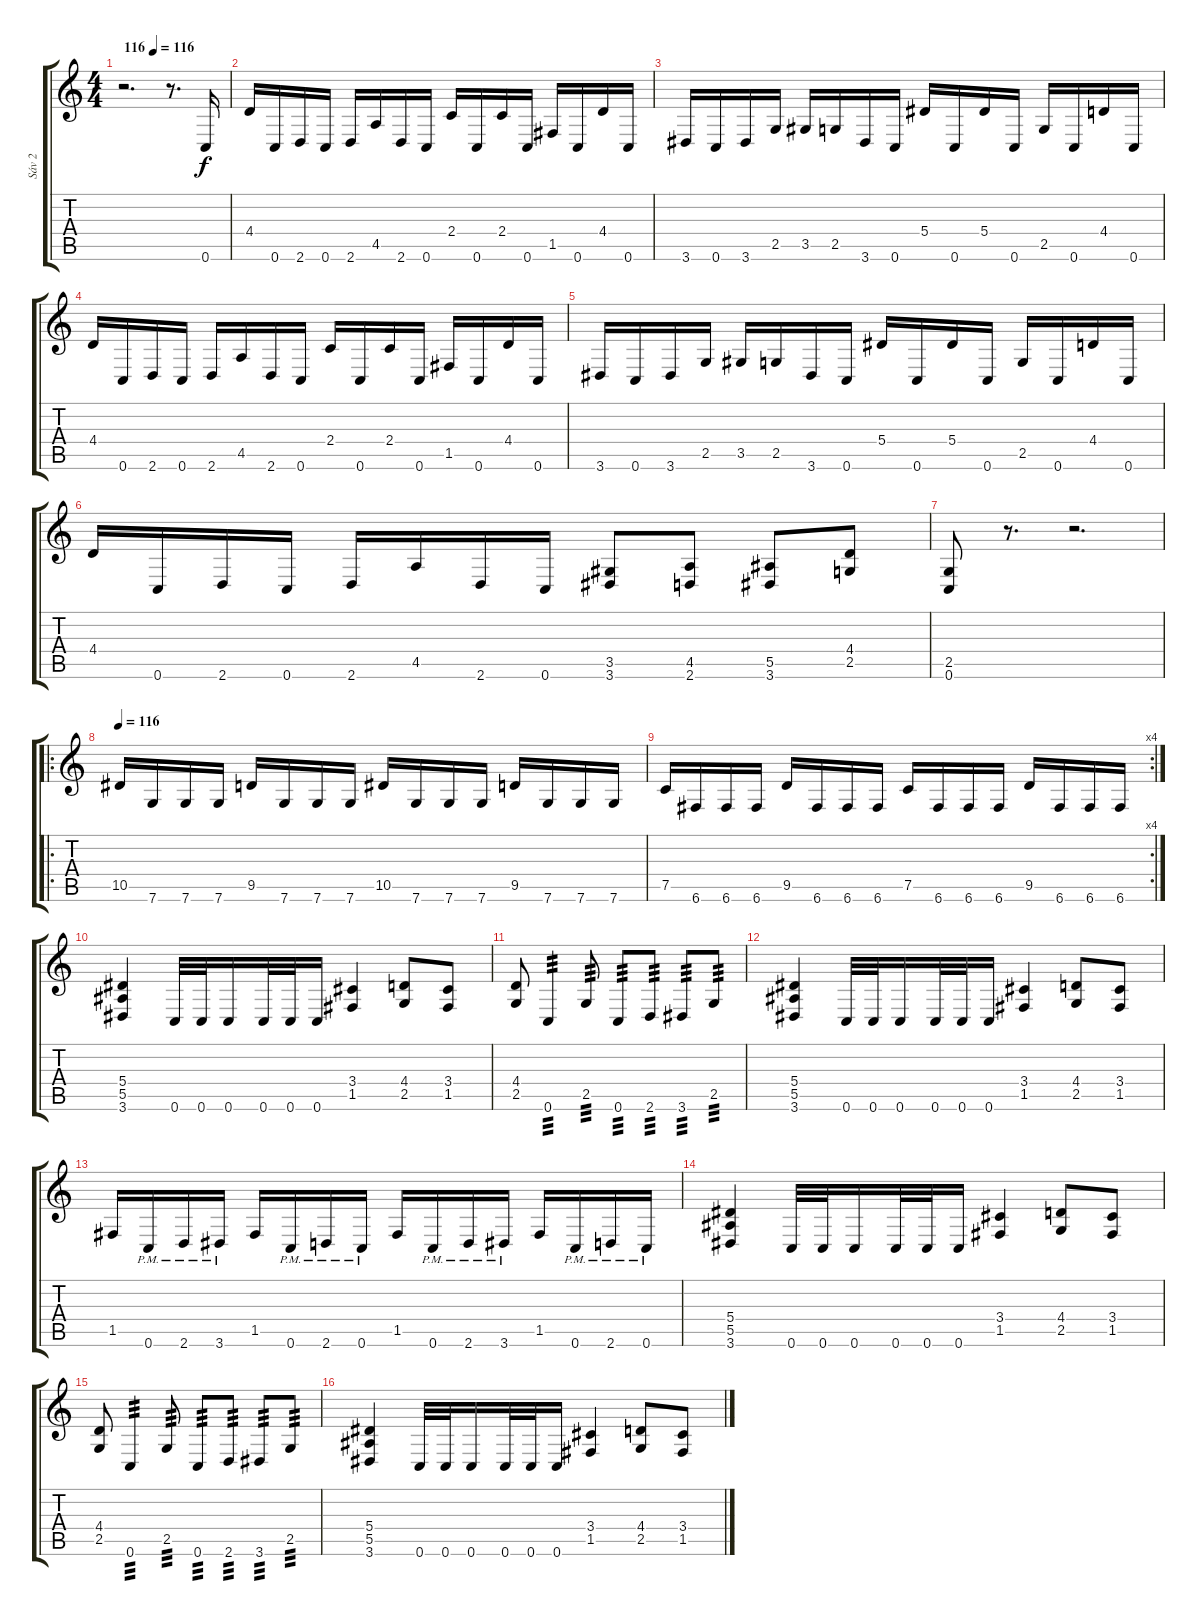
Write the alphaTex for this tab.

\track ("Sáv 2" "Sáv 2") {instrument overdrivenguitar}
\staff {score tabs}
\tuning (C4 G3 Eb3 Bb2 F2 C2) {hide}
\ts (4 4)
\tempo (116 "116")
\clef g2
\ks c
r.2{d dy f instrument overdrivenguitar} r.8{d} 0.6.16 |
4.4.16 0.6.16 2.6.16 0.6.16 2.6.16 4.5.16 2.6.16 0.6.16 2.4.16 0.6.16 2.4.16 0.6.16 1.5.16 0.6.16 4.4.16 0.6.16 |
3.6.16 0.6.16 3.6.16 2.5.16 3.5.16 2.5.16 3.6.16 0.6.16 5.4.16 0.6.16 5.4.16 0.6.16 2.5.16 0.6.16 4.4.16 0.6.16 |
4.4.16 0.6.16 2.6.16 0.6.16 2.6.16 4.5.16 2.6.16 0.6.16 2.4.16 0.6.16 2.4.16 0.6.16 1.5.16 0.6.16 4.4.16 0.6.16 |
3.6.16 0.6.16 3.6.16 2.5.16 3.5.16 2.5.16 3.6.16 0.6.16 5.4.16 0.6.16 5.4.16 0.6.16 2.5.16 0.6.16 4.4.16 0.6.16 |
4.4.16 0.6.16 2.6.16 0.6.16 2.6.16 4.5.16 2.6.16 0.6.16 (3.5 3.6).8 (4.5 2.6).8 (5.5 3.6).8 (4.4 2.5).8 |
(2.5 0.6).8 r.8{d} r.2{d} |
\ro
\tempo 116
10.5.16 7.6.16 7.6.16 7.6.16 9.5.16 7.6.16 7.6.16 7.6.16 10.5.16 7.6.16 7.6.16 7.6.16 9.5.16 7.6.16 7.6.16 7.6.16 |
\rc 4
7.5.16 6.6.16 6.6.16 6.6.16 9.5.16 6.6.16 6.6.16 6.6.16 7.5.16 6.6.16 6.6.16 6.6.16 9.5.16 6.6.16 6.6.16 6.6.16 |
(5.4 5.5 3.6).4 0.6.32 0.6.32 0.6.16 0.6.32 0.6.32 0.6.16 (3.4 1.5).4 (4.4 2.5).8 (3.4 1.5).8 |
(4.4 2.5).8 0.6.4{tp 3} 2.5.8{tp 3} 0.6.8{tp 3} 2.6.8{tp 3} 3.6.8{tp 3} 2.5.8{tp 3} |
(5.4 5.5 3.6).4 0.6.32 0.6.32 0.6.16 0.6.32 0.6.32 0.6.16 (3.4 1.5).4 (4.4 2.5).8 (3.4 1.5).8 |
1.5.16 0.6{pm}.16 2.6{pm}.16 3.6{pm}.16 1.5.16 0.6{pm}.16 2.6{pm}.16 0.6{pm}.16 1.5.16 0.6{pm}.16 2.6{pm}.16 3.6{pm}.16 1.5.16 0.6{pm}.16 2.6{pm}.16 0.6{pm}.16 |
(5.4 5.5 3.6).4 0.6.32 0.6.32 0.6.16 0.6.32 0.6.32 0.6.16 (3.4 1.5).4 (4.4 2.5).8 (3.4 1.5).8 |
(4.4 2.5).8 0.6.4{tp 3} 2.5.8{tp 3} 0.6.8{tp 3} 2.6.8{tp 3} 3.6.8{tp 3} 2.5.8{tp 3} |
(5.4 5.5 3.6).4 0.6.32 0.6.32 0.6.16 0.6.32 0.6.32 0.6.16 (3.4 1.5).4 (4.4 2.5).8 (3.4 1.5).8
